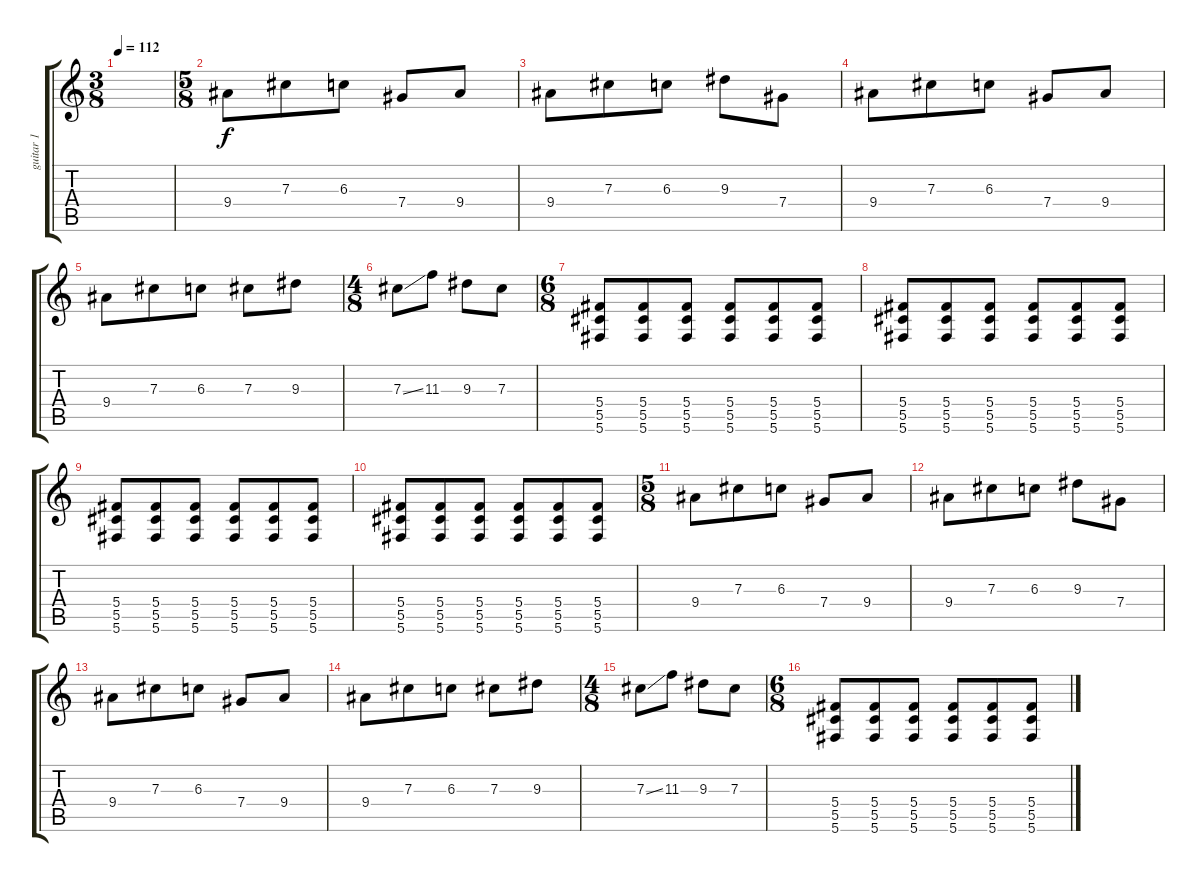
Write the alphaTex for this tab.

\track ("guitar 1" "guitar 1") {instrument distortionguitar}
\staff {score tabs}
\tuning (Eb4 Bb3 Gb3 Db3 Ab2 Db2) {hide}
\ts (3 8)
\tempo 112
\clef g2
\ks c
|
\ts (5 8)
9.4.8{instrument electricguitarmuted} 7.3.8 6.3.8 7.4.8 9.4.8 |
9.4.8 7.3.8 6.3.8 9.3.8 7.4.8 |
9.4.8 7.3.8 6.3.8 7.4.8 9.4.8 |
9.4.8 7.3.8 6.3.8 7.3.8 9.3.8 |
\ts (4 8)
7.3{ss}.8{instrument distortionguitar} 11.3.8 9.3.8 7.3.8 |
\ts (6 8)
(5.4 5.5 5.6).8{instrument distortionguitar} (5.4 5.5 5.6).8 (5.4 5.5 5.6).8 (5.4 5.5 5.6).8 (5.4 5.5 5.6).8 (5.4 5.5 5.6).8 |
(5.4 5.5 5.6).8 (5.4 5.5 5.6).8 (5.4 5.5 5.6).8 (5.4 5.5 5.6).8 (5.4 5.5 5.6).8 (5.4 5.5 5.6).8 |
(5.4 5.5 5.6).8 (5.4 5.5 5.6).8 (5.4 5.5 5.6).8 (5.4 5.5 5.6).8 (5.4 5.5 5.6).8 (5.4 5.5 5.6).8 |
(5.4 5.5 5.6).8 (5.4 5.5 5.6).8 (5.4 5.5 5.6).8 (5.4 5.5 5.6).8 (5.4 5.5 5.6).8 (5.4 5.5 5.6).8 |
\ts (5 8)
9.4.8{instrument electricguitarmuted} 7.3.8 6.3.8 7.4.8 9.4.8 |
9.4.8 7.3.8 6.3.8 9.3.8 7.4.8 |
9.4.8 7.3.8 6.3.8 7.4.8 9.4.8 |
9.4.8 7.3.8 6.3.8 7.3.8 9.3.8 |
\ts (4 8)
7.3{ss}.8{instrument distortionguitar} 11.3.8 9.3.8 7.3.8 |
\ts (6 8)
(5.4 5.5 5.6).8{instrument distortionguitar} (5.4 5.5 5.6).8 (5.4 5.5 5.6).8 (5.4 5.5 5.6).8 (5.4 5.5 5.6).8 (5.4 5.5 5.6).8
